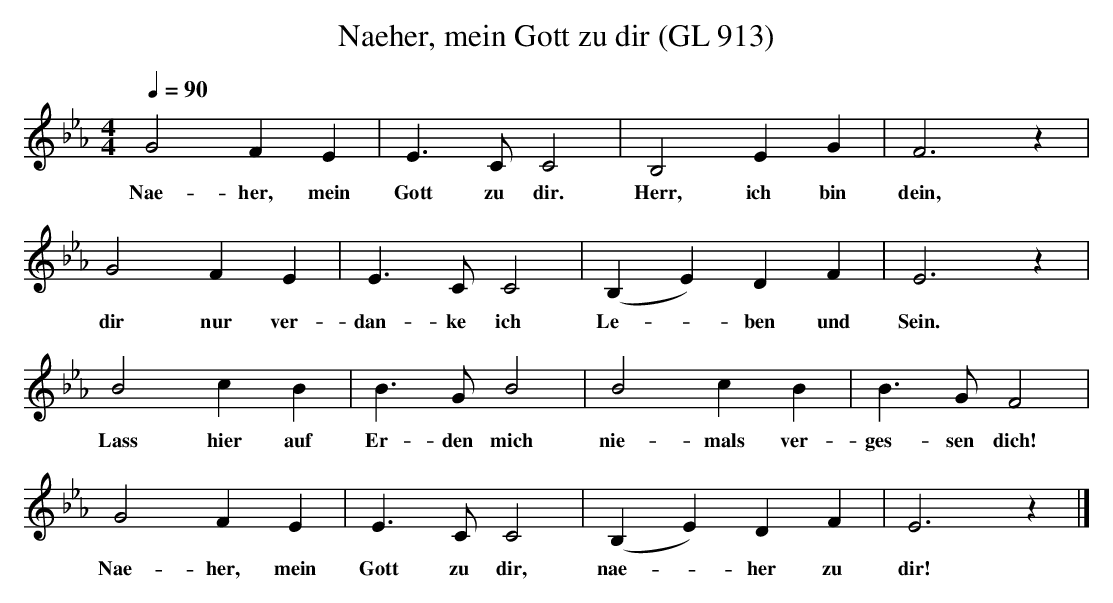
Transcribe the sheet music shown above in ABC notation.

X:1
T:Naeher, mein Gott zu dir (GL 913)
M:4/4
L:1/4
Q:1/4=90
K:Eb
G2FE|E>CC2|B,2EG|F3z|
w:Nae-her, mein Gott zu dir. Herr, ich bin dein,
G2FE|E>CC2|(B,E)DF|E3z|
w:dir nur ver-dan-ke ich Le--ben und Sein.
B2cB|B>GB2|B2cB|B>GF2|
w:Lass hier auf Er-den mich nie-mals ver-ges-sen dich!
G2FE|E>CC2|(B,E)DF|E3z|]
w:Nae-her, mein Gott zu dir, nae--her zu dir!
